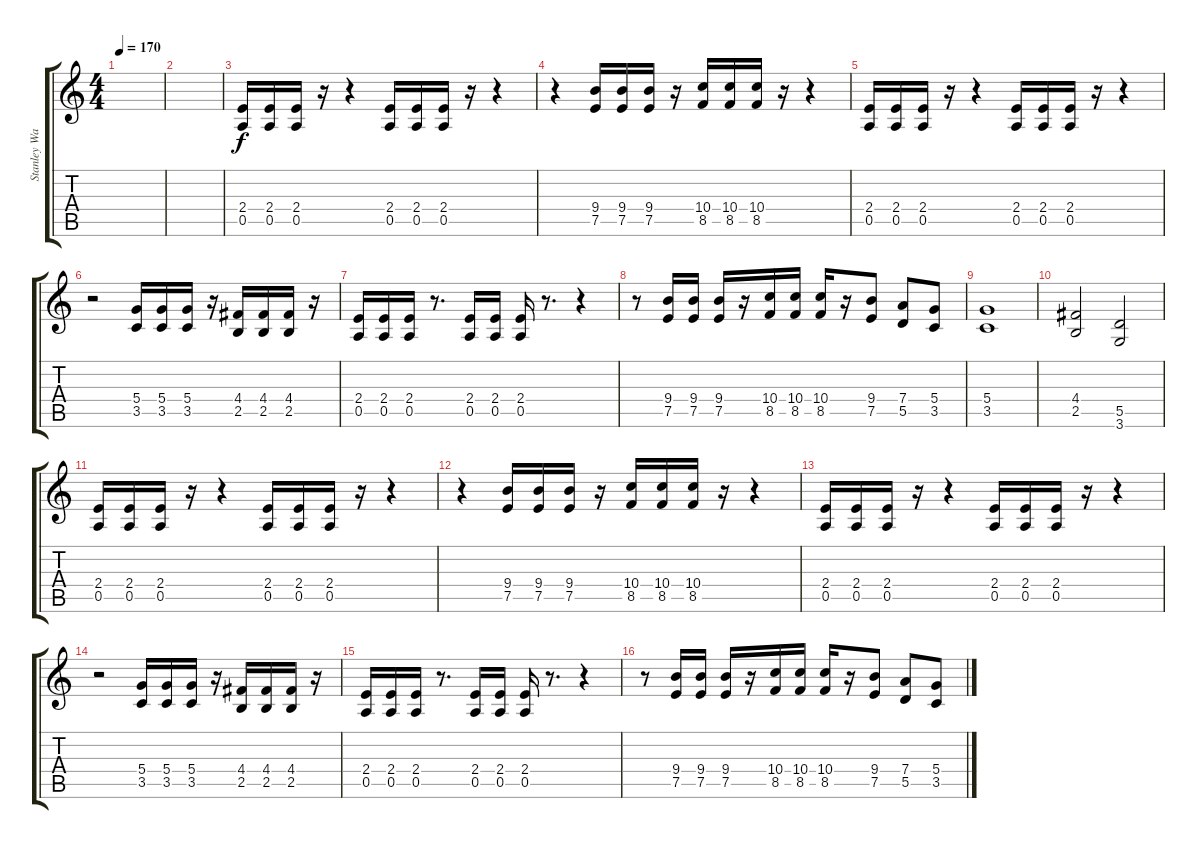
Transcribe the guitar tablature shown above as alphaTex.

\track ("Stanley Wagner" "Stanley Wa") {instrument overdrivenguitar}
\staff {score tabs}
\tuning (E4 B3 G3 D3 A2 E2) {hide}
\ts (4 4)
\tempo 170
\clef g2
\ks c
|
|
(2.4 0.5).16 (2.4 0.5).16 (2.4 0.5).16 r.16 r.4 (2.4 0.5).16 (2.4 0.5).16 (2.4 0.5).16 r.16 r.4 |
r.4 (9.4 7.5).16 (9.4 7.5).16 (9.4 7.5).16 r.16 (10.4 8.5).16 (10.4 8.5).16 (10.4 8.5).16 r.16 r.4 |
(2.4 0.5).16 (2.4 0.5).16 (2.4 0.5).16 r.16 r.4 (2.4 0.5).16 (2.4 0.5).16 (2.4 0.5).16 r.16 r.4 |
r.2 (5.4 3.5).16 (5.4 3.5).16 (5.4 3.5).16 r.16 (4.4 2.5).16 (4.4 2.5).16 (4.4 2.5).16 r.16 |
(2.4 0.5).16 (2.4 0.5).16 (2.4 0.5).16 r.8{d} (2.4 0.5).16 (2.4 0.5).16 (2.4 0.5).16 r.8{d} r.4 |
r.8 (9.4 7.5).16 (9.4 7.5).16 (9.4 7.5).16 r.16 (10.4 8.5).16 (10.4 8.5).16 (10.4 8.5).16 r.16 (9.4 7.5).8 (7.4 5.5).8 (5.4 3.5).8 |
(5.4 3.5).1 |
(4.4 2.5).2 (5.5 3.6).2 |
(2.4 0.5).16 (2.4 0.5).16 (2.4 0.5).16 r.16 r.4 (2.4 0.5).16 (2.4 0.5).16 (2.4 0.5).16 r.16 r.4 |
r.4 (9.4 7.5).16 (9.4 7.5).16 (9.4 7.5).16 r.16 (10.4 8.5).16 (10.4 8.5).16 (10.4 8.5).16 r.16 r.4 |
(2.4 0.5).16 (2.4 0.5).16 (2.4 0.5).16 r.16 r.4 (2.4 0.5).16 (2.4 0.5).16 (2.4 0.5).16 r.16 r.4 |
r.2 (5.4 3.5).16 (5.4 3.5).16 (5.4 3.5).16 r.16 (4.4 2.5).16 (4.4 2.5).16 (4.4 2.5).16 r.16 |
(2.4 0.5).16 (2.4 0.5).16 (2.4 0.5).16 r.8{d} (2.4 0.5).16 (2.4 0.5).16 (2.4 0.5).16 r.8{d} r.4 |
r.8 (9.4 7.5).16 (9.4 7.5).16 (9.4 7.5).16 r.16 (10.4 8.5).16 (10.4 8.5).16 (10.4 8.5).16 r.16 (9.4 7.5).8 (7.4 5.5).8 (5.4 3.5).8
